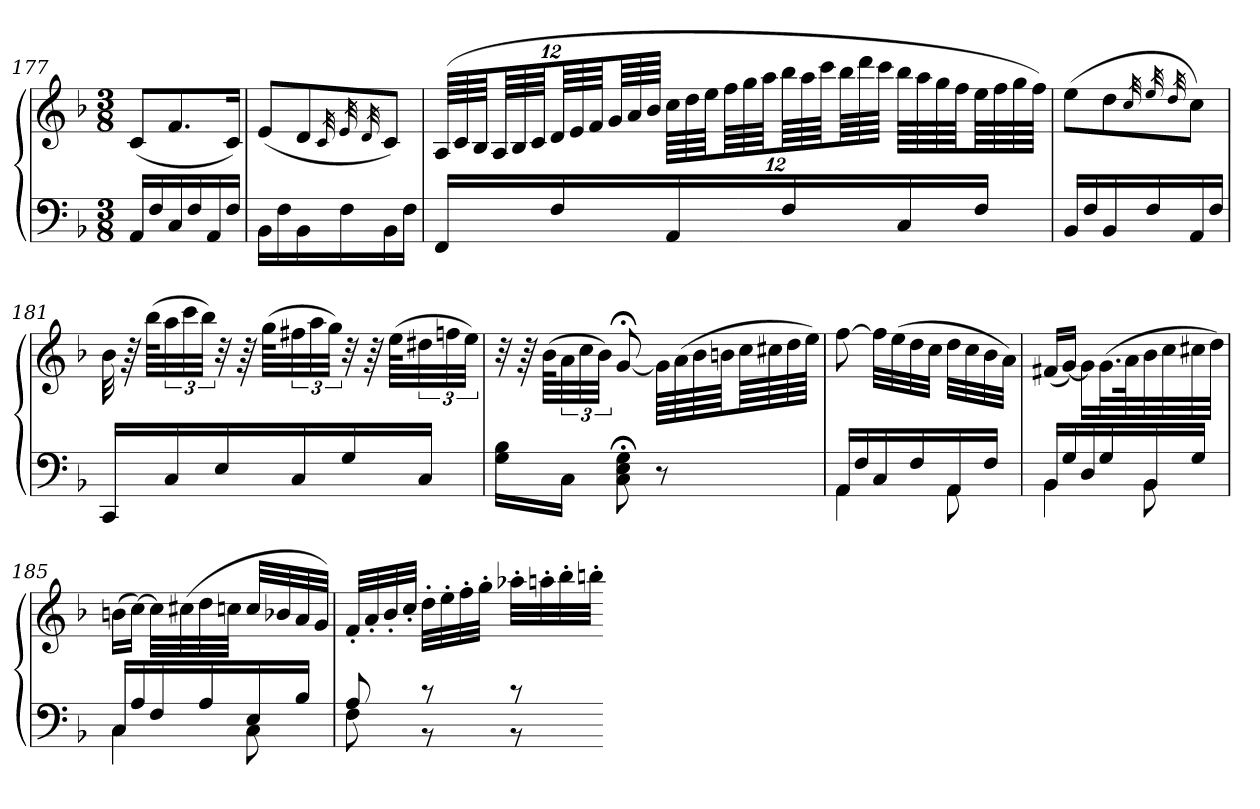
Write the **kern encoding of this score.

**kern	**kern
*part1	*part1
*staff2	*staff1
*clefF4	*clefG2
*k[b-]	*k[b-]
*F:	*F:
*M3/8	*M3/8
=177	=177
16AALL	(8cL
16F	.
16C	8.f
16F	.
16AA	.
16FJJ	16cJk)
=178	=178
16BB-LL	(8eL
16F	.
16BB-	8d
16F	.
.	32qc
.	32qe
.	32qd
16BB-	8cJ)
16FJJ	.
=179	=179
16FFLL	(96ALLLL
.	96c
.	96B-JJJ
.	96ALLL
.	96B-
.	96cJJJ
16F	96dLLL
.	96e
.	96fJJJ
.	96gLLL
.	96a
.	96b-JJJJ
16AA	96ccLLLL
.	96dd
.	96eeJJJ
.	96ffLLL
.	96gg
.	96aaJJJ
16F	96bb-LLL
.	96aa
.	96cccJJJ
.	96bb-LLL
.	96ddd
.	96cccJJJJ
16C	64bb-LLLL
.	64aa
.	64gg
.	64ffJJJ
16FJJ	64eeLLL
.	64ff
.	64gg
.	64ffJJJJ)
=180	=180
16BB-LL	(8eeL
16F	.
16BB-	8dd
16F	.
.	32qcc
.	32qee
.	32qdd
16AA	8ccJ)
16FJJ	.
=181	=181
16CCLL	32b-
.	64r
.	(64bb-KLLL
16C	48aa
.	48ccc
.	48bb-JJJ)
16E	32r
.	64r
.	(64ggKLLL
16C	48ff#X
.	48aa
.	48ggJJJ)
16G	32r
.	64r
.	(64eeKLLL
16CJJ	48dd#X
.	48ffn
.	48eeJJJ)
=182	=182
16G 16B-LL	32r
.	64r
.	(64b-KLLL
16CJJ	48a
.	48cc
.	48b-JJJ)
8C;< 8E;< 8G;<	[8g;<
8r	64gLLLL]
.	(64a
.	64b-
.	64bnJJJ
.	64ccLLL
.	64cc#X
.	64dd
.	64eeJJJJ)
=183	=183
*^	*
16AALL	4AA	[8ff
16F	.	.
16C	.	32ffLLL]
.	.	(32ee
16F	.	32dd
.	.	32ccJJJ
16AA	8AA	32ddLLL
.	.	32cc
16FJJ	.	32b-
.	.	32aJJJ)
=184	=184	=184
16BB-LL	4BB-	(16f#XLL
16G	.	[16gJJ)
16D	.	16gLL]
16G	.	(32.gL
.	.	64aK
16BB-	8BB-	32b-
.	.	32cc
16GJJ	.	32cc#X
.	.	32ddJJJ)
=185	=185	=185
16CLL	4C	(16bnLL
16A	.	[16ccJJ)
16F	.	32ccLLL]
.	.	(32cc#X
16A	.	32dd
.	.	32ccnJJJ
16E	8C	32ccLLL
.	.	32b-X
16B-JJ	.	32a
.	.	32gJJJ)
=186	=186	=186
8A	8F	32f'LLL
.	.	32a'
.	.	32b-'
.	.	32cc'JJJ
8r	8r	32dd'LLL
.	.	32ee'
.	.	32ff'
.	.	32gg'JJJ
8r	8r	32aa-X'LLL
.	.	32aan'
.	.	32bb-'
.	.	32bbn'JJJ
*v	*v	*
=-	=-
*-	*-
